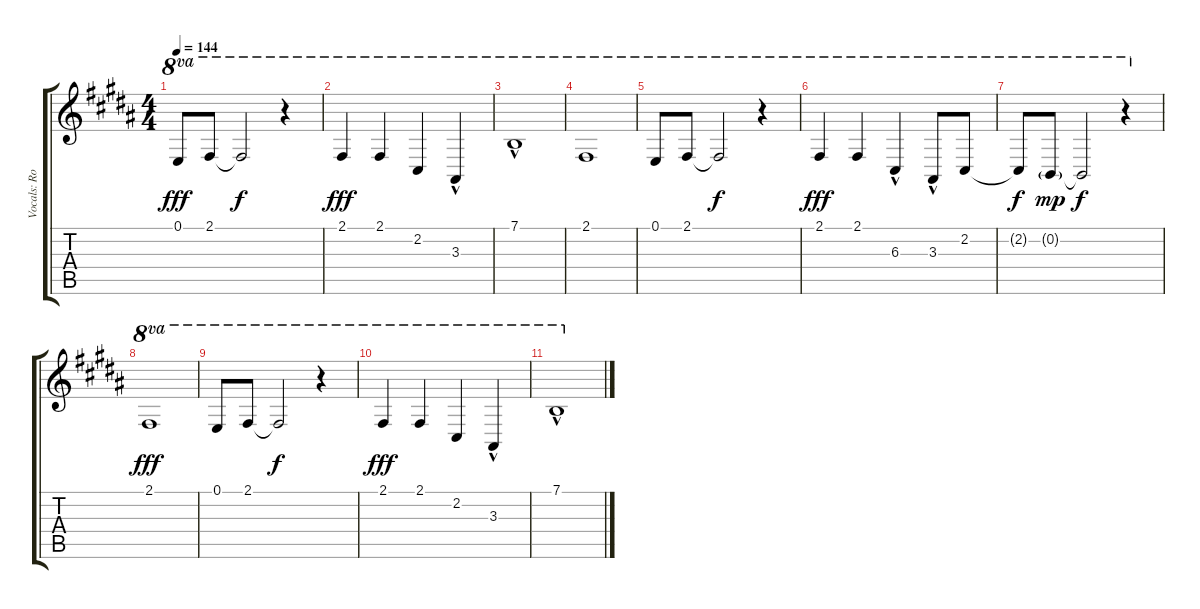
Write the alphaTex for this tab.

\track ("Vocals: Rob" "Vocals: Ro") {instrument lead2sawtooth}
\staff {score tabs}
\tuning (E4 B3 G3 D3 A2 E2) {hide}
\ts (4 4)
\tempo 144
\clef g2
\ks b
0.1.8{ot 8va dy fff} 2.1.8{ot 8va} 2.1{t}.2{ot 8va dy f} r.4{ot 8va} |
2.1.4{ot 8va dy fff} 2.1.4{ot 8va} 2.2.4{ot 8va} 3.3{hac}.4{ot 8va} |
7.1{hac}.1{ot 8va} |
2.1.1{ot 8va} |
0.1.8{ot 8va} 2.1.8{ot 8va} 2.1{t}.2{ot 8va dy f} r.4{ot 8va} |
2.1.4{ot 8va dy fff} 2.1.4{ot 8va} 6.3{hac}.4{ot 8va} 3.3{hac}.8{ot 8va} 2.2.8{ot 8va} |
2.2{t}.8{ot 8va dy f} 0.2{g}.8{ot 8va dy mp} 0.2{t}.2{ot 8va dy f} r.4{ot 8va} |
2.1.1{ot 8va dy fff} |
0.1.8{ot 8va} 2.1.8{ot 8va} 2.1{t}.2{ot 8va dy f} r.4{ot 8va} |
2.1.4{ot 8va dy fff} 2.1.4{ot 8va} 2.2.4{ot 8va} 3.3{hac}.4{ot 8va} |
7.1{hac}.1{ot 8va}
